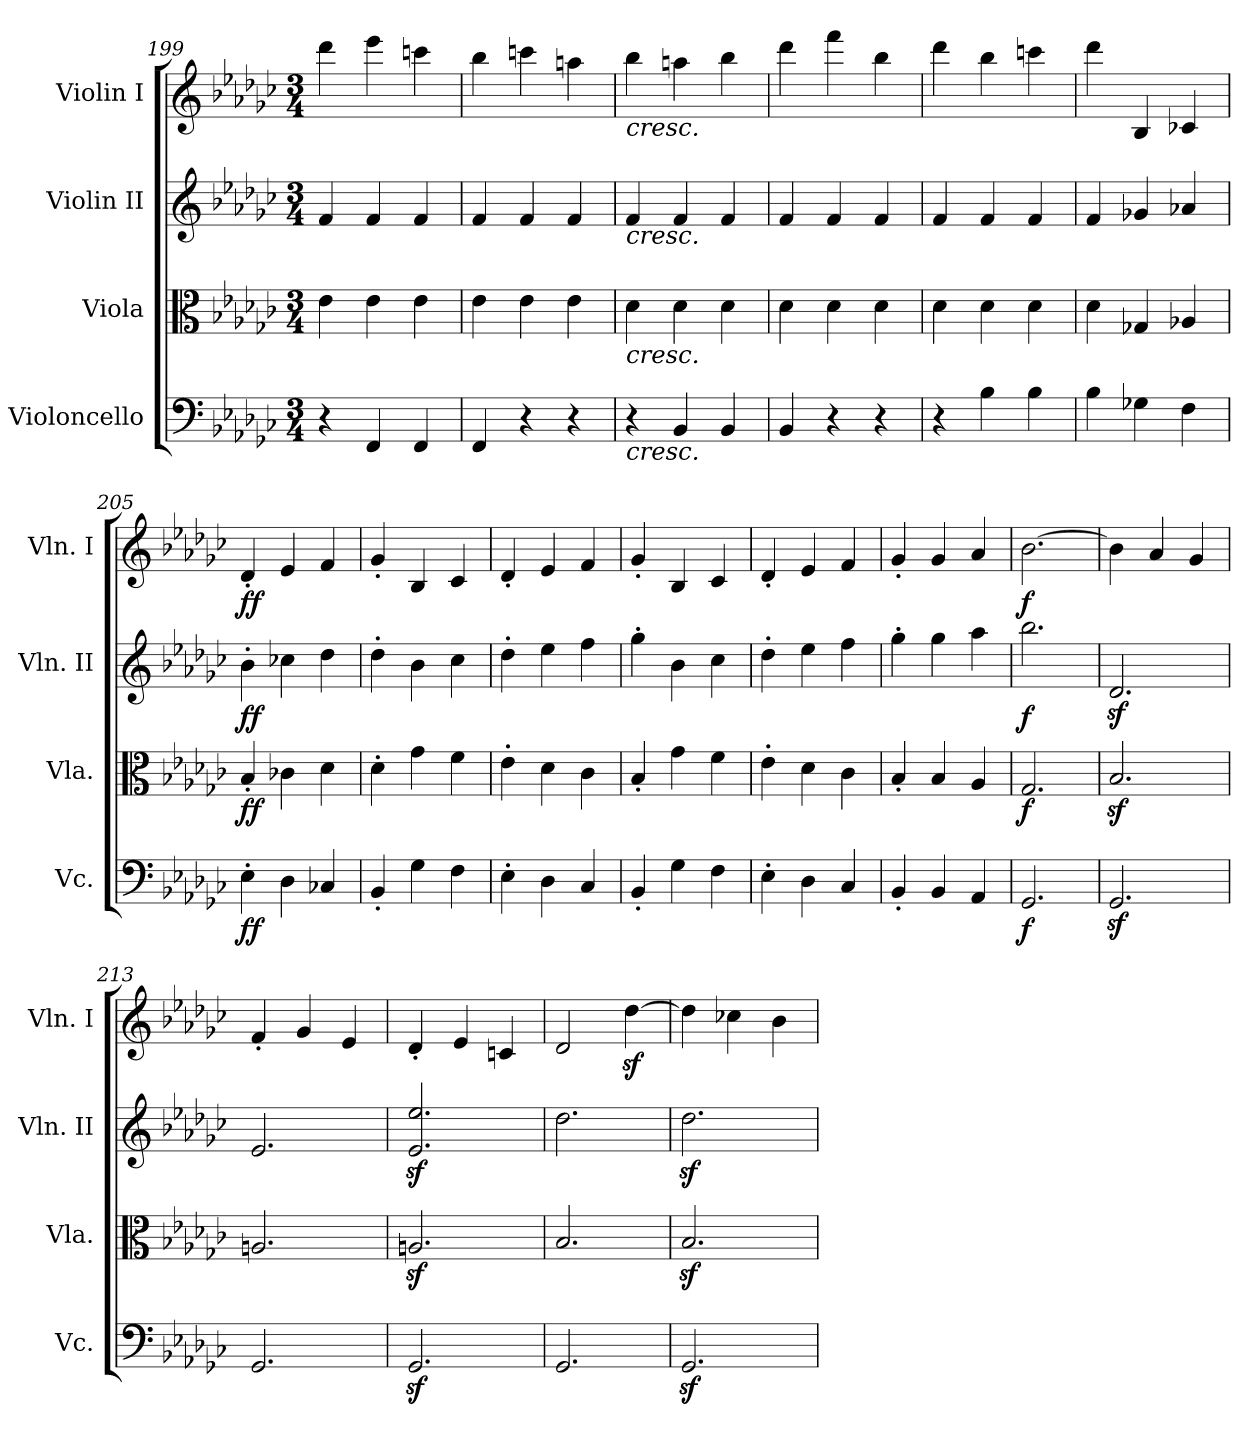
**kern	**dynam	**kern	**dynam	**kern	**dynam	**kern	**dynam
*part4	*part4	*part3	*part3	*part2	*part2	*part1	*part1
*staff4	*staff4	*staff3	*staff3	*staff2	*staff2	*staff1	*staff1
*I"Violoncello	*	*I"Viola	*	*I"Violin II	*	*I"Violin I	*
*I'Vc.	*	*I'Vla.	*	*I'Vln. II	*	*I'Vln. I	*
*clefF4	*	*clefC3	*	*clefG2	*	*clefG2	*
*k[b-e-a-d-g-c-]	*	*k[b-e-a-d-g-c-]	*	*k[b-e-a-d-g-c-]	*	*k[b-e-a-d-g-c-]	*
*e-:	*	*e-:	*	*e-:	*	*e-:	*
*M3/4	*	*M3/4	*	*M3/4	*	*M3/4	*
=199	=199	=199	=199	=199	=199	=199	=199
4r	.	4e-\	.	4f/	.	4ddd-\	.
4FF/	.	4e-\	.	4f/	.	4eee-\	.
4FF/	.	4e-\	.	4f/	.	4cccn\	.
=200	=200	=200	=200	=200	=200	=200	=200
4FF/	.	4e-\	.	4f/	.	4bb-\	.
4r	.	4e-\	.	4f/	.	4cccn\	.
4r	.	4e-\	.	4f/	.	4aan\	.
=201	=201	=201	=201	=201	=201	=201	=201
!	!	!	!	!	!	!LO:TX:b:i:t=cresc.	!
!	!	!	!	!LO:TX:b:i:t=cresc.	!	!	!
!	!	!LO:TX:b:i:t=cresc.	!	!	!	!	!
!LO:TX:b:i:t=cresc.	!	!	!	!	!	!	!
4r	.	4d-\	.	4f/	.	4bb-\	.
4BB-/	.	4d-\	.	4f/	.	4aan\	.
4BB-/	.	4d-\	.	4f/	.	4bb-\	.
=202	=202	=202	=202	=202	=202	=202	=202
4BB-/	.	4d-\	.	4f/	.	4ddd-\	.
4r	.	4d-\	.	4f/	.	4fff\	.
4r	.	4d-\	.	4f/	.	4bb-\	.
!!LO:LB:g=z
=203	=203	=203	=203	=203	=203	=203	=203
4r	.	4d-\	.	4f/	.	4ddd-\	.
4B-\	.	4d-\	.	4f/	.	4bb-\	.
4B-\	.	4d-\	.	4f/	.	4cccn\	.
=204	=204	=204	=204	=204	=204	=204	=204
4B-\	.	4d-\	.	4f/	.	4ddd-\	.
4G-X\	.	4G-X/	.	4g-X/	.	4B-/	.
4F\	.	4A-X/	.	4a-X/	.	4c-X/	.
=205	=205	=205	=205	=205	=205	=205	=205
!	!LO:DY:b	!	!LO:DY:b	!	!LO:DY:b	!	!LO:DY:b
4E-'\	ff	4B-'/	ff	4b-'\	ff	4d-'/	ff
4D-\	.	4c-X\	.	4cc-X\	.	4e-/	.
4C-X/	.	4d-\	.	4dd-\	.	4f/	.
=206	=206	=206	=206	=206	=206	=206	=206
4BB-'/	.	4d-'\	.	4dd-'\	.	4g-'/	.
4G-\	.	4g-\	.	4b-\	.	4B-/	.
4F\	.	4f\	.	4cc-\	.	4c-/	.
=207	=207	=207	=207	=207	=207	=207	=207
4E-'\	.	4e-'\	.	4dd-'\	.	4d-'/	.
4D-\	.	4d-\	.	4ee-\	.	4e-/	.
4C-/	.	4c-\	.	4ff\	.	4f/	.
=208	=208	=208	=208	=208	=208	=208	=208
4BB-'/	.	4B-'/	.	4gg-'\	.	4g-'/	.
4G-\	.	4g-\	.	4b-\	.	4B-/	.
4F\	.	4f\	.	4cc-\	.	4c-/	.
=209	=209	=209	=209	=209	=209	=209	=209
4E-'\	.	4e-'\	.	4dd-'\	.	4d-'/	.
4D-\	.	4d-\	.	4ee-\	.	4e-/	.
4C-/	.	4c-\	.	4ff\	.	4f/	.
!!LO:PB:g=z
=210	=210	=210	=210	=210	=210	=210	=210
4BB-'/	.	4B-'/	.	4gg-'\	.	4g-'/	.
4BB-/	.	4B-/	.	4gg-\	.	4g-/	.
4AA-/	.	4A-/	.	4aa-\	.	4a-/	.
=211	=211	=211	=211	=211	=211	=211	=211
!	!LO:DY:b	!	!LO:DY:b	!	!LO:DY:b	!	!LO:DY:b
2.GG-/	f	2.G-/	f	2.bb-\	f	[2.b-\	f
=212	=212	=212	=212	=212	=212	=212	=212
2.GG-z</	.	2.B-z</	.	2.d-z</	.	4b-\]	.
.	.	.	.	.	.	4a-/	.
.	.	.	.	.	.	4g-/	.
=213	=213	=213	=213	=213	=213	=213	=213
2.GG-/	.	2.An/	.	2.e-/	.	4f'/	.
.	.	.	.	.	.	4g-/	.
.	.	.	.	.	.	4e-/	.
=214	=214	=214	=214	=214	=214	=214	=214
2.GG-z</	.	2.Anz</	.	2.e-/z< 2.ee-/z<	.	4d-'/	.
.	.	.	.	.	.	4e-/	.
.	.	.	.	.	.	4cn/	.
=215	=215	=215	=215	=215	=215	=215	=215
2.GG-/	.	2.B-/	.	2.dd-\	.	2d-/	.
.	.	.	.	.	.	[4dd-z<\	.
=216	=216	=216	=216	=216	=216	=216	=216
2.GG-z</	.	2.B-z</	.	2.dd-z<\	.	4dd-\]	.
.	.	.	.	.	.	4cc-X\	.
.	.	.	.	.	.	4b-\	.
=	=	=	=	=	=	=	=
*-	*-	*-	*-	*-	*-	*-	*-
